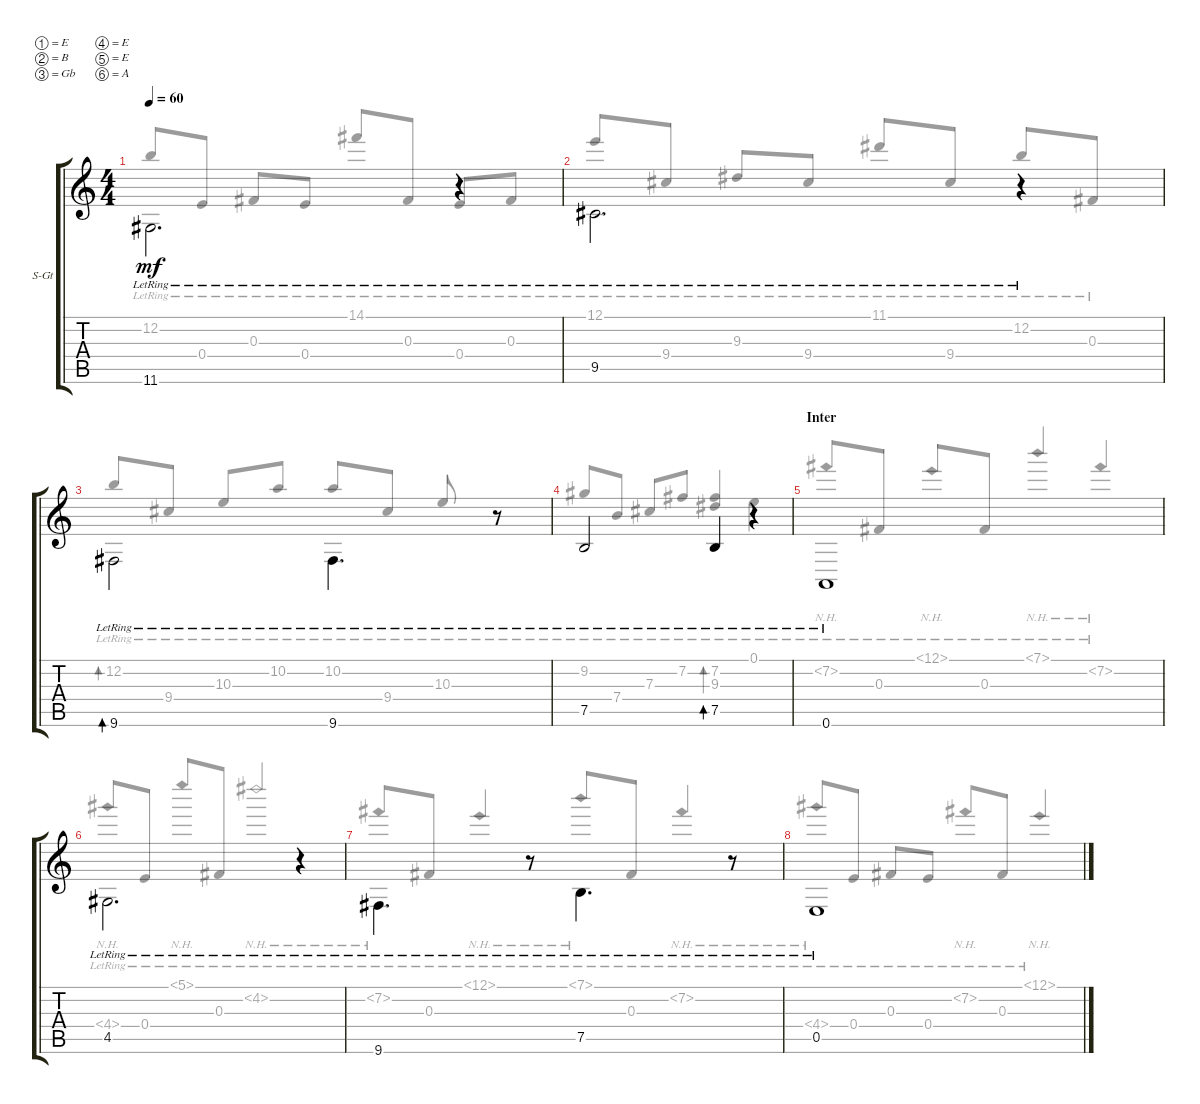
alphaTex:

\defaultSystemsLayout 4
\bracketExtendMode groupsimilarinstruments
\firstSystemTrackNameOrientation horizontal
\otherSystemsTrackNameOrientation horizontal
\track ("Steel Guitar" "S-Gt") {instrument acousticguitarsteel}
\staff {score tabs}
\tuning (E4 B3 Gb3 E3 E2 A1)
\voice
\ts (4 4)
\tempo 60
\clef g2
\ks c
11.6{lr}.2{d dy mf beam invert} r.4{beam invert} |
9.5{lr}.2{d beam invert} r.4{beam invert} |
9.6{lr}.2{bd 0 beam invert} 9.6{lr}.4{d beam invert} r.8{beam invert} |
7.5{lr}.2 7.5{lr}.4{bd 0} r.4 |
\section ("" "Inter")
0.6{lr}.1{beam invert} |
4.5{lr}.2{d beam invert} r.4{beam invert} |
9.6{lr}.4{d beam invert} r.8{beam invert} 7.5{lr}.4{d beam invert} r.8{beam invert} |
0.5{lr}.1{beam invert}
\voice
\clef g2
\ottava regular
\simile none
\ks c
12.2{lr}.8{dy mf} 0.4{lr}.8{beam invert} 0.3{lr}.8 0.4{lr}.8{beam invert} 14.1{lr}.8{beam invert} 0.3{lr}.8 0.4{lr}.8{beam invert} 0.3{lr}.8 |
12.1{lr}.8 9.4{lr}.8{beam invert} 9.3{lr}.8{beam invert} 9.4{lr}.8 11.1{lr}.8{beam invert} 9.4{lr}.8 12.2{lr}.8{beam invert} 0.3{lr}.8 |
12.2{lr}.8{bd 30 beam invert} 9.4{lr}.8 10.3{lr}.8{beam invert} 10.2{lr}.8 10.2{lr}.8{beam invert} 9.4{lr}.8 10.3{lr}.8{beam invert} r.8 |
9.2{lr}.8{beam invert} 7.4{lr}.8 7.3{lr}.8{beam invert} 7.2{lr}.8 (7.2{lr} 9.3{lr}).4{bd 30 beam invert} 0.1{lr}.4 |
7.2{nh lr}.8{beam invert} 0.3{lr}.8 12.1{nh lr}.8{beam invert} 0.3{lr}.8 7.1{nh lr}.4{beam invert} 7.2{nh lr}.4{beam invert} |
4.4{nh lr}.8{beam invert} 0.4{lr}.8 5.1{nh lr}.8{beam invert} 0.3{lr}.8 4.2{nh lr}.2{beam invert} |
7.2{nh lr}.8{beam invert} 0.3{lr}.8 12.1{nh lr}.4{beam invert} 7.1{nh lr}.8{beam invert} 0.3{lr}.8 7.2{nh lr}.4{beam invert} |
4.4{nh lr}.8{beam invert} 0.4{lr}.8 0.3{lr}.8{beam invert} 0.4{lr}.8 7.2{nh lr}.8{beam invert} 0.3{lr}.8 12.1{nh lr}.4{beam invert}
